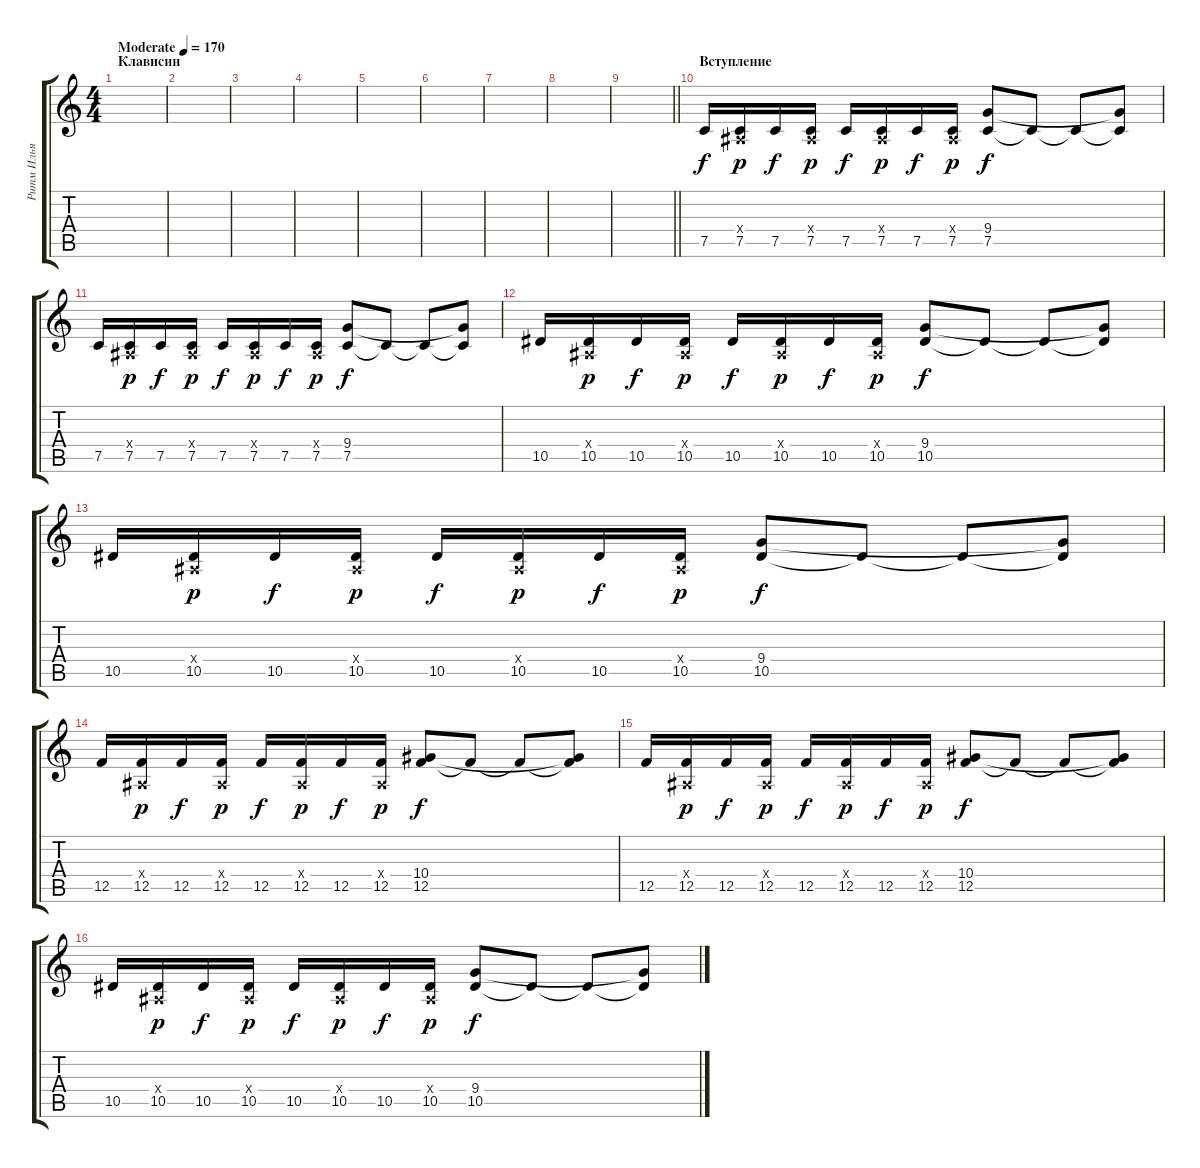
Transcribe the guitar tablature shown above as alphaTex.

\track ("Ритм Илья" "Ритм Илья") {instrument overdrivenguitar}
\staff {score tabs}
\tuning (C4 G3 Eb3 Bb2 F2 C2) {hide}
\ts (4 4)
\section ("" "Клависин")
\tempo (170 "Moderate")
\clef g2
\ks c
|
|
|
|
|
|
|
|
\barLineRight lightlight
|
\section ("" "Вступление")
7.5.16 (0.4{x} 7.5).16{dy p} 7.5.16{dy f} (0.4{x} 7.5).16{dy p} 7.5.16{dy f} (0.4{x} 7.5).16{dy p} 7.5.16{dy f} (0.4{x} 7.5).16{dy p} (9.4 7.5).8{dy f} 7.5{t}.8 7.5{t}.8 (9.4{t} 7.5{t}).8 |
7.5.16 (0.4{x} 7.5).16{dy p} 7.5.16{dy f} (0.4{x} 7.5).16{dy p} 7.5.16{dy f} (0.4{x} 7.5).16{dy p} 7.5.16{dy f} (0.4{x} 7.5).16{dy p} (9.4 7.5).8{dy f} 7.5{t}.8 7.5{t}.8 (9.4{t} 7.5{t}).8 |
10.5.16 (0.4{x} 10.5).16{dy p} 10.5.16{dy f} (0.4{x} 10.5).16{dy p} 10.5.16{dy f} (0.4{x} 10.5).16{dy p} 10.5.16{dy f} (0.4{x} 10.5).16{dy p} (9.4 10.5).8{dy f} 10.5{t}.8 10.5{t}.8 (9.4{t} 10.5{t}).8 |
10.5.16 (0.4{x} 10.5).16{dy p} 10.5.16{dy f} (0.4{x} 10.5).16{dy p} 10.5.16{dy f} (0.4{x} 10.5).16{dy p} 10.5.16{dy f} (0.4{x} 10.5).16{dy p} (9.4 10.5).8{dy f} 10.5{t}.8 10.5{t}.8 (9.4{t} 10.5{t}).8 |
12.5.16 (0.4{x} 12.5).16{dy p} 12.5.16{dy f} (0.4{x} 12.5).16{dy p} 12.5.16{dy f} (0.4{x} 12.5).16{dy p} 12.5.16{dy f} (0.4{x} 12.5).16{dy p} (10.4 12.5).8{dy f} 12.5{t}.8 12.5{t}.8 (10.4{t} 12.5{t}).8 |
12.5.16 (0.4{x} 12.5).16{dy p} 12.5.16{dy f} (0.4{x} 12.5).16{dy p} 12.5.16{dy f} (0.4{x} 12.5).16{dy p} 12.5.16{dy f} (0.4{x} 12.5).16{dy p} (10.4 12.5).8{dy f} 12.5{t}.8 12.5{t}.8 (10.4{t} 12.5{t}).8 |
10.5.16 (0.4{x} 10.5).16{dy p} 10.5.16{dy f} (0.4{x} 10.5).16{dy p} 10.5.16{dy f} (0.4{x} 10.5).16{dy p} 10.5.16{dy f} (0.4{x} 10.5).16{dy p} (9.4 10.5).8{dy f} 10.5{t}.8 10.5{t}.8 (9.4{t} 10.5{t}).8
